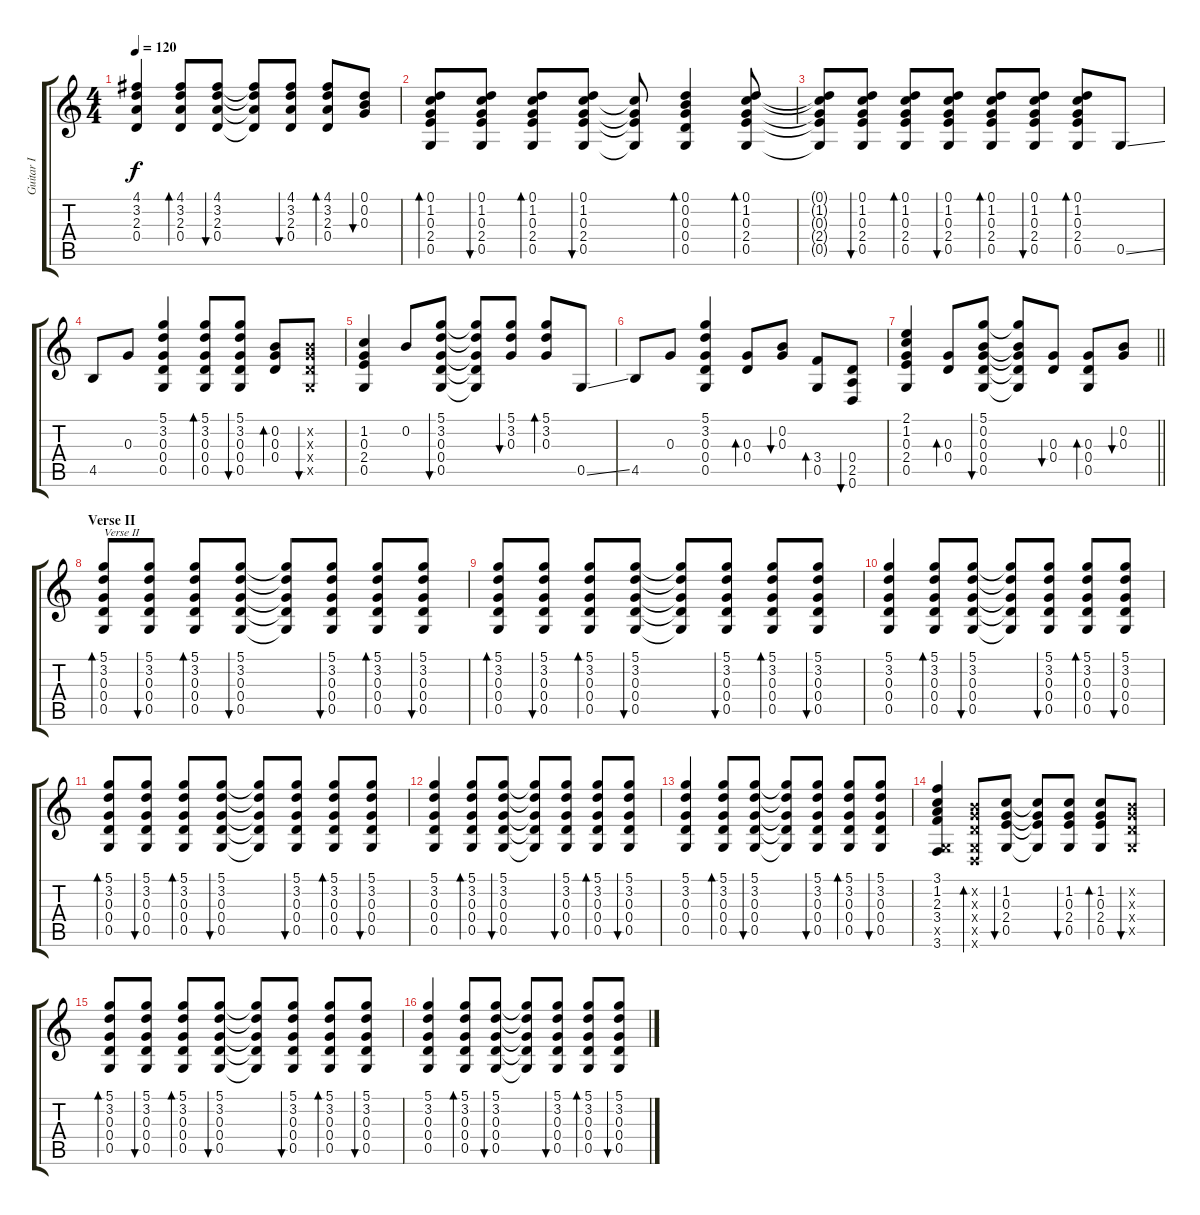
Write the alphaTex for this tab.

\track ("Guitar I" "Guitar I") {instrument acousticguitarsteel}
\staff {score tabs}
\tuning (D4 B3 G3 D3 G2 D2) {hide}
\ts (4 4)
\tempo 120
\clef g2
\ks c
(4.1 3.2 2.3 0.4).4{dy f} (4.1 3.2 2.3 0.4).8{bd 30} (4.1 3.2 2.3 0.4).8{bu 30} (4.1{t} 3.2{t} 2.3{t} 0.4{t}).8 (4.1 3.2 2.3 0.4).8{bu 30} (4.1 3.2 2.3 0.4).8{bd 30} (0.1 0.2 0.3).8{bu 30} |
(0.1 1.2 0.3 2.4 0.5).8{bd 30} (0.1 1.2 0.3 2.4 0.5).8{bu 30} (0.1 1.2 0.3 2.4 0.5).8{bd 30} (0.1 1.2 0.3 2.4 0.5).8{bu 30} (1.2{t} 0.3{t} 2.4{t} 0.5{t}).8 (0.1 0.2 0.3 0.4 0.5).4{bd 30} (0.1 1.2 0.3 2.4 0.5).8{bd 30} |
(0.1{t} 1.2{t} 0.3{t} 2.4{t} 0.5{t}).8 (0.1 1.2 0.3 2.4 0.5).8{bu 30} (0.1 1.2 0.3 2.4 0.5).8{bd 30} (0.1 1.2 0.3 2.4 0.5).8{bu 30} (0.1 1.2 0.3 2.4 0.5).8{bd 30} (0.1 1.2 0.3 2.4 0.5).8{bu 30} (0.1 1.2 0.3 2.4 0.5).8{bd 30} 0.5{ss}.8 |
4.5.8 0.3.8 (5.1 3.2 0.3 0.4 0.5).4 (5.1 3.2 0.3 0.4 0.5).8{bd 30} (5.1 3.2 0.3 0.4 0.5).8{bu 30} (0.2 0.3 0.4).8{bd 30} (0.2{x} 0.3{x} 0.4{x} 0.5{x}).8{bu 30} |
(1.2 0.3 2.4 0.5).4 0.2.8 (5.1 3.2 0.3 0.4 0.5).8{bu 30} (5.1{t} 3.2{t} 0.3{t} 0.4{t} 0.5{t}).8 (5.1 3.2 0.3).8{bu 30} (5.1 3.2 0.3).8{bd 30} 0.5{ss}.8 |
4.5.8 0.3.8 (5.1 3.2 0.3 0.4 0.5).4 (0.3 0.4).8{bd 30} (0.2 0.3).8{bu 30} (3.4 0.5).8{bd 30} (0.4 2.5 0.6).8{bu 30} |
\barLineRight lightlight
(2.1 1.2 0.3 2.4 0.5).4 (0.3 0.4).8{bd 30} (5.1 0.2 0.3 0.4 0.5).8{bu 30} (5.1{t} 0.2{t} 0.3{t} 0.4{t} 0.5{t}).8 (0.3 0.4).8{bu 30} (0.3 0.4 0.5).8{bd 30} (0.2 0.3).8{bu 30} |
\section ("" "Verse II")
(5.1 3.2 0.3 0.4 0.5).8{bd 30 txt "Verse II"} (5.1 3.2 0.3 0.4 0.5).8{bu 30} (5.1 3.2 0.3 0.4 0.5).8{bd 30} (5.1 3.2 0.3 0.4 0.5).8{bu 30} (5.1{t} 3.2{t} 0.3{t} 0.4{t} 0.5{t}).8 (5.1 3.2 0.3 0.4 0.5).8{bu 30} (5.1 3.2 0.3 0.4 0.5).8{bd 30} (5.1 3.2 0.3 0.4 0.5).8{bu 30} |
(5.1 3.2 0.3 0.4 0.5).8{bd 30} (5.1 3.2 0.3 0.4 0.5).8{bu 30} (5.1 3.2 0.3 0.4 0.5).8{bd 30} (5.1 3.2 0.3 0.4 0.5).8{bu 30} (5.1{t} 3.2{t} 0.3{t} 0.4{t} 0.5{t}).8 (5.1 3.2 0.3 0.4 0.5).8{bu 30} (5.1 3.2 0.3 0.4 0.5).8{bd 30} (5.1 3.2 0.3 0.4 0.5).8{bu 30} |
(5.1 3.2 0.3 0.4 0.5).4 (5.1 3.2 0.3 0.4 0.5).8{bd 30} (5.1 3.2 0.3 0.4 0.5).8{bu 30} (5.1{t} 3.2{t} 0.3{t} 0.4{t} 0.5{t}).8 (5.1 3.2 0.3 0.4 0.5).8{bu 30} (5.1 3.2 0.3 0.4 0.5).8{bd 30} (5.1 3.2 0.3 0.4 0.5).8{bu 30} |
(5.1 3.2 0.3 0.4 0.5).8{bd 30} (5.1 3.2 0.3 0.4 0.5).8{bu 30} (5.1 3.2 0.3 0.4 0.5).8{bd 30} (5.1 3.2 0.3 0.4 0.5).8{bu 30} (5.1{t} 3.2{t} 0.3{t} 0.4{t} 0.5{t}).8 (5.1 3.2 0.3 0.4 0.5).8{bu 30} (5.1 3.2 0.3 0.4 0.5).8{bd 30} (5.1 3.2 0.3 0.4 0.5).8{bu 30} |
(5.1 3.2 0.3 0.4 0.5).4 (5.1 3.2 0.3 0.4 0.5).8{bd 30} (5.1 3.2 0.3 0.4 0.5).8{bu 30} (5.1{t} 3.2{t} 0.3{t} 0.4{t} 0.5{t}).8 (5.1 3.2 0.3 0.4 0.5).8{bu 30} (5.1 3.2 0.3 0.4 0.5).8{bd 30} (5.1 3.2 0.3 0.4 0.5).8{bu 30} |
(5.1 3.2 0.3 0.4 0.5).4 (5.1 3.2 0.3 0.4 0.5).8{bd 30} (5.1 3.2 0.3 0.4 0.5).8{bu 30} (5.1{t} 3.2{t} 0.3{t} 0.4{t} 0.5{t}).8 (5.1 3.2 0.3 0.4 0.5).8{bu 30} (5.1 3.2 0.3 0.4 0.5).8{bd 30} (5.1 3.2 0.3 0.4 0.5).8{bu 30} |
(3.1 1.2 2.3 3.4 0.5{x} 3.6).4 (0.2{x} 0.3{x} 0.4{x} 0.5{x} 0.6{x}).8{bd 30} (1.2 0.3 2.4 0.5).8{bu 30} (1.2{t} 0.3{t} 2.4{t} 0.5{t}).8 (1.2 0.3 2.4 0.5).8{bu 30} (1.2 0.3 2.4 0.5).8{bd 30} (0.2{x} 0.3{x} 0.4{x} 0.5{x}).8{bu 30} |
(5.1 3.2 0.3 0.4 0.5).8{bd 30} (5.1 3.2 0.3 0.4 0.5).8{bu 30} (5.1 3.2 0.3 0.4 0.5).8{bd 30} (5.1 3.2 0.3 0.4 0.5).8{bu 30} (5.1{t} 3.2{t} 0.3{t} 0.4{t} 0.5{t}).8 (5.1 3.2 0.3 0.4 0.5).8{bu 30} (5.1 3.2 0.3 0.4 0.5).8{bd 30} (5.1 3.2 0.3 0.4 0.5).8{bu 30} |
(5.1 3.2 0.3 0.4 0.5).4 (5.1 3.2 0.3 0.4 0.5).8{bd 30} (5.1 3.2 0.3 0.4 0.5).8{bu 30} (5.1{t} 3.2{t} 0.3{t} 0.4{t} 0.5{t}).8 (5.1 3.2 0.3 0.4 0.5).8{bu 30} (5.1 3.2 0.3 0.4 0.5).8{bd 30} (5.1 3.2 0.3 0.4 0.5).8{bu 30}
